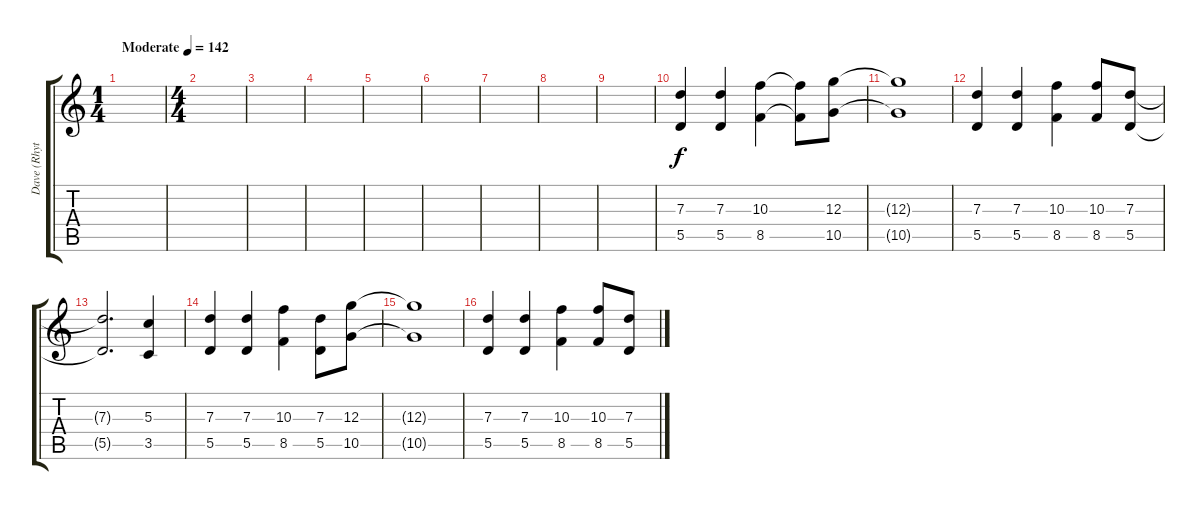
\track ("Dave (Rhythm Guitar)" "Dave (Rhyt") {instrument overdrivenguitar}
\staff {score tabs}
\tuning (E4 B3 G3 D3 A2 D2) {hide}
\ts (1 4)
\tempo (142 "Moderate")
\clef g2
\ks c
|
\ts (4 4)
|
|
|
|
|
|
|
|
(7.3 5.5).4 (7.3 5.5).4 (10.3 8.5).4 (10.3{t} 8.5{t}).8 (12.3 10.5).8 |
(12.3{t} 10.5{t}).1 |
(7.3 5.5).4 (7.3 5.5).4 (10.3 8.5).4 (10.3 8.5).8 (7.3 5.5).8 |
(7.3{t} 5.5{t}).2{d} (5.3 3.5).4 |
(7.3 5.5).4 (7.3 5.5).4 (10.3 8.5).4 (7.3 5.5).8 (12.3 10.5).8 |
(12.3{t} 10.5{t}).1 |
(7.3 5.5).4 (7.3 5.5).4 (10.3 8.5).4 (10.3 8.5).8 (7.3 5.5).8
